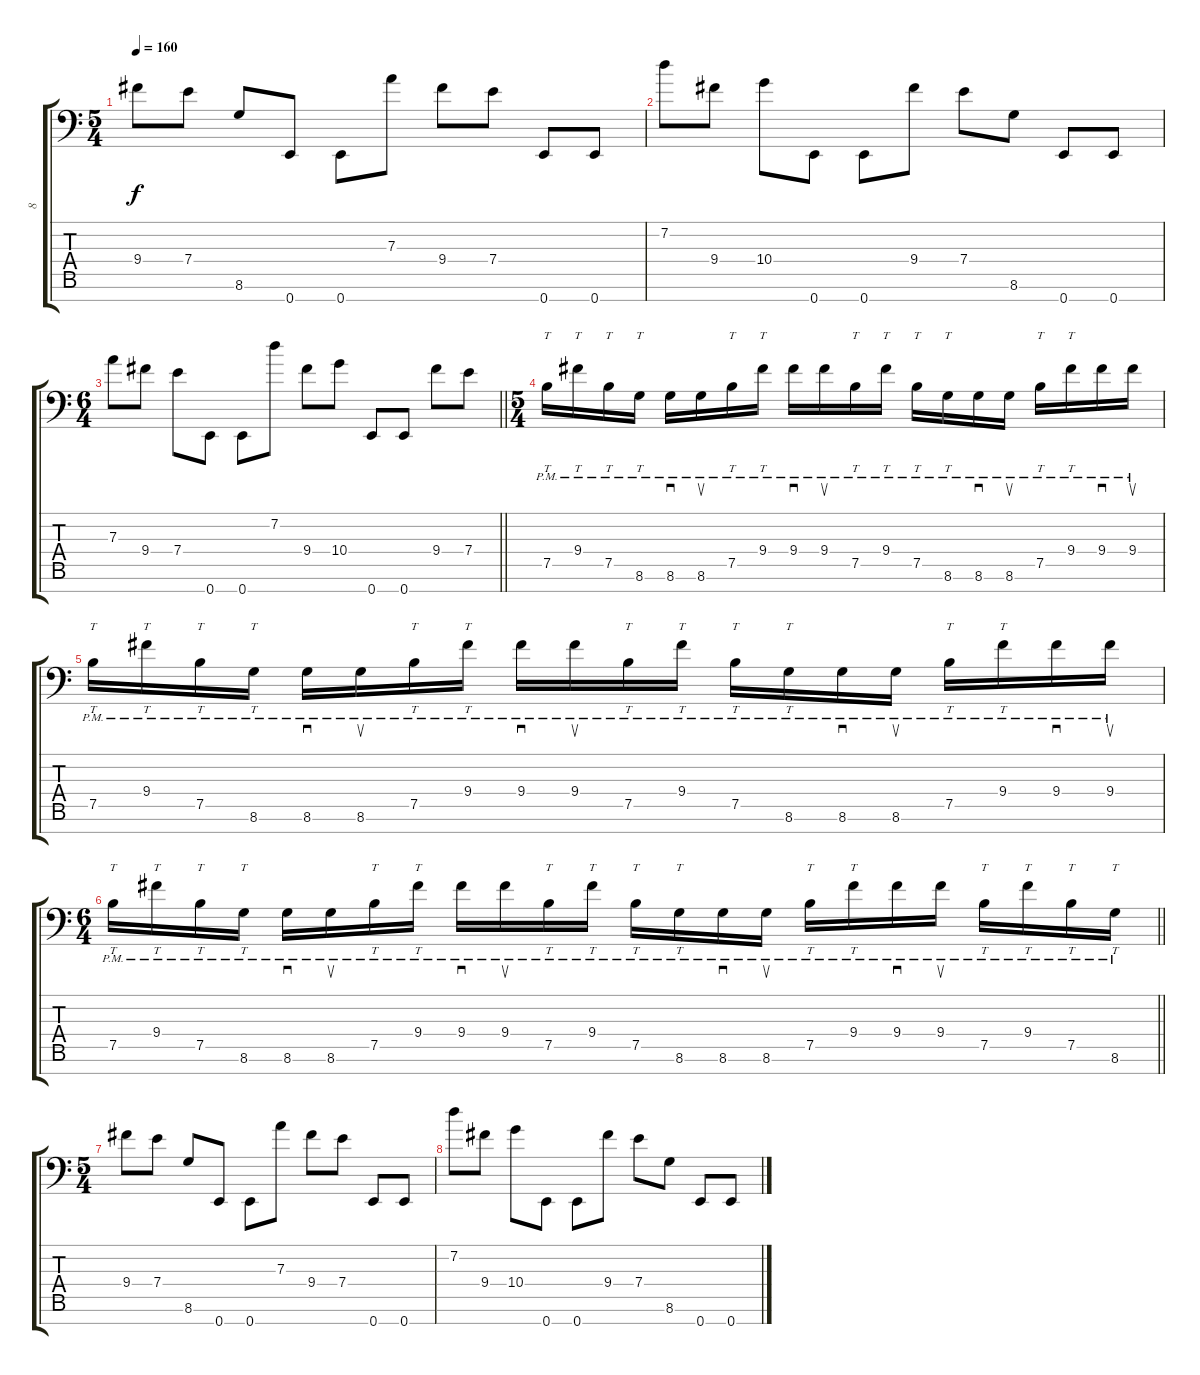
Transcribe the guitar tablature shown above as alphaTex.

\track ("8 " "8 ") {instrument distortionguitar}
\staff {score tabs}
\tuning (B3 G3 D3 A2 E2 B1 E1) {hide}
\ts (5 4)
\section ("" "")
\tempo 160
\clef f4
\ks c
9.4.8{dy f} 7.4.8 8.6.8 0.7.8 0.7.8 7.3.8 9.4.8 7.4.8 0.7.8 0.7.8 |
7.2.8 9.4.8 10.4.8 0.7.8 0.7.8 9.4.8 7.4.8 8.6.8 0.7.8 0.7.8 |
\ts (6 4)
\barLineRight lightlight
7.3.8 9.4.8 7.4.8 0.7.8 0.7.8 7.2.8 9.4.8 10.4.8 0.7.8 0.7.8 9.4.8 7.4.8 |
\ts (5 4)
\section ("" "")
7.5{pm}.16{tt volume 16 balance 13} 9.4{pm}.16{tt} 7.5{pm}.16{tt} 8.6{pm}.16{tt} 8.6{pm}.16{sd} 8.6{pm}.16{su} 7.5{pm}.16{tt} 9.4{pm}.16{tt} 9.4{pm}.16{sd} 9.4{pm}.16{su} 7.5{pm}.16{tt} 9.4{pm}.16{tt} 7.5{pm}.16{tt} 8.6{pm}.16{tt} 8.6{pm}.16{sd} 8.6{pm}.16{su} 7.5{pm}.16{tt} 9.4{pm}.16{tt} 9.4{pm}.16{sd} 9.4{pm}.16{su} |
7.5{pm}.16{tt} 9.4{pm}.16{tt} 7.5{pm}.16{tt} 8.6{pm}.16{tt} 8.6{pm}.16{sd} 8.6{pm}.16{su} 7.5{pm}.16{tt} 9.4{pm}.16{tt} 9.4{pm}.16{sd} 9.4{pm}.16{su} 7.5{pm}.16{tt} 9.4{pm}.16{tt} 7.5{pm}.16{tt} 8.6{pm}.16{tt} 8.6{pm}.16{sd} 8.6{pm}.16{su} 7.5{pm}.16{tt} 9.4{pm}.16{tt} 9.4{pm}.16{sd} 9.4{pm}.16{su} |
\ts (6 4)
\barLineRight lightlight
7.5{pm}.16{tt} 9.4{pm}.16{tt} 7.5{pm}.16{tt} 8.6{pm}.16{tt} 8.6{pm}.16{sd} 8.6{pm}.16{su} 7.5{pm}.16{tt} 9.4{pm}.16{tt} 9.4{pm}.16{sd} 9.4{pm}.16{su} 7.5{pm}.16{tt} 9.4{pm}.16{tt} 7.5{pm}.16{tt} 8.6{pm}.16{tt} 8.6{pm}.16{sd} 8.6{pm}.16{su} 7.5{pm}.16{tt} 9.4{pm}.16{tt} 9.4{pm}.16{sd} 9.4{pm}.16{su} 7.5{pm}.16{tt} 9.4{pm}.16{tt} 7.5{pm}.16{tt} 8.6{pm}.16{tt} |
\ts (5 4)
\section ("" "")
9.4.8{volume 16 balance 8} 7.4.8 8.6.8 0.7.8 0.7.8 7.3.8 9.4.8 7.4.8 0.7.8 0.7.8 |
7.2.8 9.4.8 10.4.8 0.7.8 0.7.8 9.4.8 7.4.8 8.6.8 0.7.8 0.7.8
